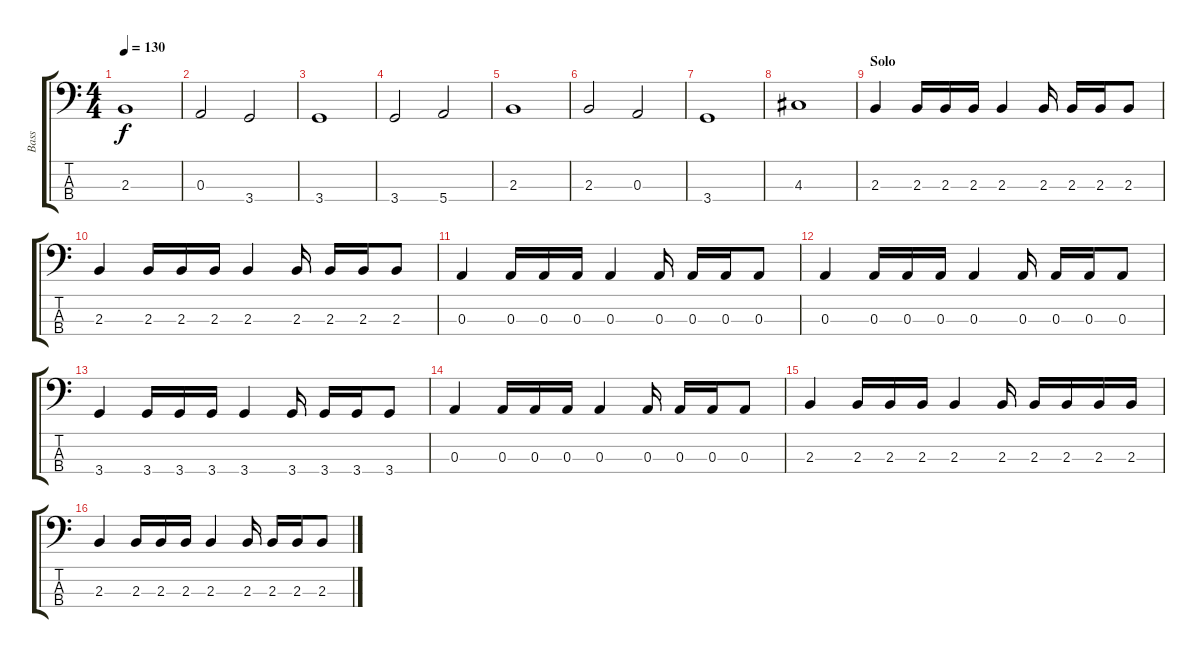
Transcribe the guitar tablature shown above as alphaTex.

\track ("Bass" "Bass") {instrument electricbassfinger}
\staff {score tabs}
\tuning (G2 D2 A1 E1) {hide}
\ts (4 4)
\tempo 130
\clef f4
\ks c
2.3.1{dy f instrument electricbassfinger} |
0.3.2 3.4.2 |
3.4.1 |
3.4.2 5.4.2 |
2.3.1 |
2.3.2 0.3.2 |
3.4.1 |
4.3.1 |
\section ("" "Solo")
2.3.4 2.3.16 2.3.16 2.3.16 2.3.4 2.3.16 2.3.16 2.3.16 2.3.8 |
2.3.4 2.3.16 2.3.16 2.3.16 2.3.4 2.3.16 2.3.16 2.3.16 2.3.8 |
0.3.4 0.3.16 0.3.16 0.3.16 0.3.4 0.3.16 0.3.16 0.3.16 0.3.8 |
0.3.4 0.3.16 0.3.16 0.3.16 0.3.4 0.3.16 0.3.16 0.3.16 0.3.8 |
3.4.4 3.4.16 3.4.16 3.4.16 3.4.4 3.4.16 3.4.16 3.4.16 3.4.8 |
0.3.4 0.3.16 0.3.16 0.3.16 0.3.4 0.3.16 0.3.16 0.3.16 0.3.8 |
2.3.4 2.3.16 2.3.16 2.3.16 2.3.4 2.3.16 2.3.16 2.3.16 2.3.16 2.3.16 |
2.3.4 2.3.16 2.3.16 2.3.16 2.3.4 2.3.16 2.3.16 2.3.16 2.3.8
